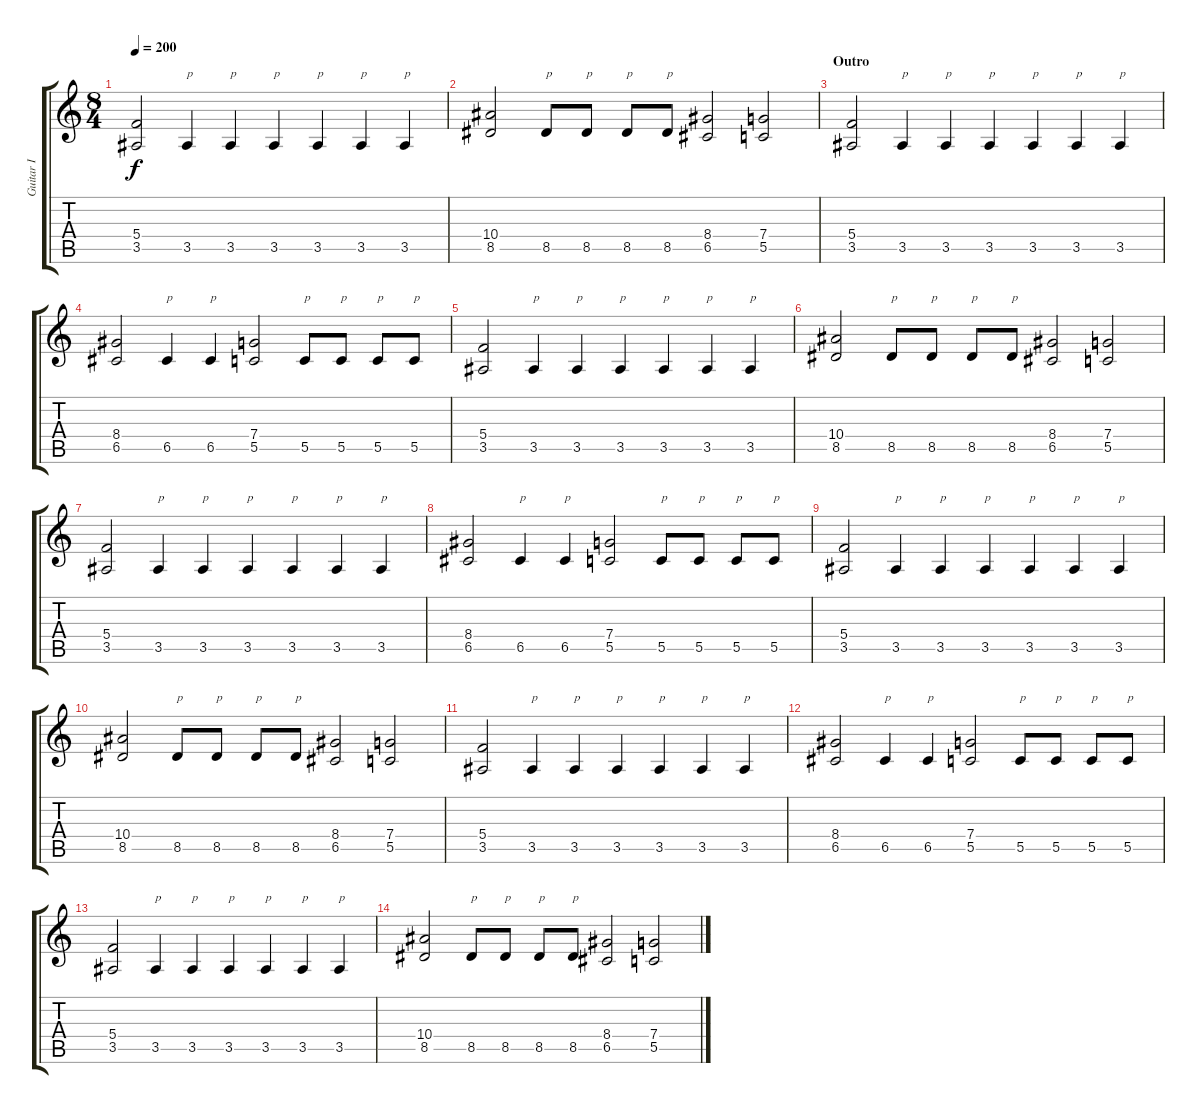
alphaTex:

\track ("Guitar I" "Guitar I") {instrument distortionguitar}
\staff {score tabs}
\tuning (D4 A3 F3 C3 G2 D2) {hide}
\ts (8 4)
\tempo 200
\clef g2
\ks c
(5.4 3.5).2{dy f} 3.5.4{txt "p"} 3.5.4{txt "p"} 3.5.4{txt "p"} 3.5.4{txt "p"} 3.5.4{txt "p"} 3.5.4{txt "p"} |
(10.4 8.5).2 8.5.8{txt "p"} 8.5.8{txt "p"} 8.5.8{txt "p"} 8.5.8{txt "p"} (8.4 6.5).2 (7.4 5.5).2 |
\section ("" "Outro")
(5.4 3.5).2{volume 10} 3.5.4{txt "p"} 3.5.4{txt "p"} 3.5.4{txt "p"} 3.5.4{txt "p"} 3.5.4{txt "p"} 3.5.4{txt "p"} |
(8.4 6.5).2 6.5.4{txt "p"} 6.5.4{txt "p"} (7.4 5.5).2 5.5.8{txt "p"} 5.5.8{txt "p"} 5.5.8{txt "p"} 5.5.8{txt "p"} |
(5.4 3.5).2 3.5.4{txt "p"} 3.5.4{txt "p"} 3.5.4{txt "p"} 3.5.4{txt "p"} 3.5.4{txt "p"} 3.5.4{txt "p"} |
(10.4 8.5).2 8.5.8{txt "p"} 8.5.8{txt "p"} 8.5.8{txt "p"} 8.5.8{txt "p"} (8.4 6.5).2 (7.4 5.5).2 |
(5.4 3.5).2{volume 5} 3.5.4{txt "p"} 3.5.4{txt "p"} 3.5.4{txt "p"} 3.5.4{txt "p"} 3.5.4{txt "p"} 3.5.4{txt "p"} |
(8.4 6.5).2 6.5.4{txt "p"} 6.5.4{txt "p"} (7.4 5.5).2 5.5.8{txt "p"} 5.5.8{txt "p"} 5.5.8{txt "p"} 5.5.8{txt "p"} |
(5.4 3.5).2 3.5.4{txt "p"} 3.5.4{txt "p"} 3.5.4{txt "p"} 3.5.4{txt "p"} 3.5.4{txt "p"} 3.5.4{txt "p"} |
(10.4 8.5).2 8.5.8{txt "p"} 8.5.8{txt "p"} 8.5.8{txt "p"} 8.5.8{txt "p"} (8.4 6.5).2 (7.4 5.5).2 |
(5.4 3.5).2{volume 0} 3.5.4{txt "p"} 3.5.4{txt "p"} 3.5.4{txt "p"} 3.5.4{txt "p"} 3.5.4{txt "p"} 3.5.4{txt "p"} |
(8.4 6.5).2 6.5.4{txt "p"} 6.5.4{txt "p"} (7.4 5.5).2 5.5.8{txt "p"} 5.5.8{txt "p"} 5.5.8{txt "p"} 5.5.8{txt "p"} |
(5.4 3.5).2 3.5.4{txt "p"} 3.5.4{txt "p"} 3.5.4{txt "p"} 3.5.4{txt "p"} 3.5.4{txt "p"} 3.5.4{txt "p"} |
(10.4 8.5).2 8.5.8{txt "p"} 8.5.8{txt "p"} 8.5.8{txt "p"} 8.5.8{txt "p"} (8.4 6.5).2 (7.4 5.5).2
